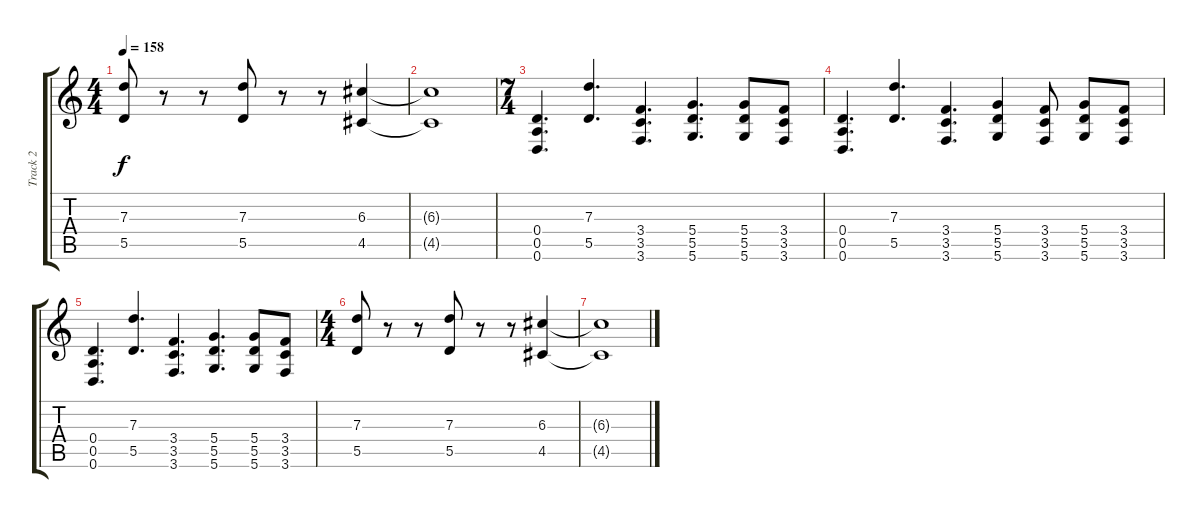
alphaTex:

\track ("Track 2" "Track 2") {instrument distortionguitar}
\staff {score tabs}
\tuning (E4 B3 G3 D3 A2 D2) {hide}
\ts (4 4)
\tempo 158
\clef g2
\ks c
(7.3 5.5).8{dy f} r.8 r.8 (7.3 5.5).8 r.8 r.8 (6.3 4.5).4 |
(6.3{t} 4.5{t}).1 |
\ts (7 4)
(0.4 0.5 0.6).4{d} (7.3 5.5).4{d} (3.4 3.5 3.6).4{d} (5.4 5.5 5.6).4{d} (5.4 5.5 5.6).8 (3.4 3.5 3.6).8 |
(0.4 0.5 0.6).4{d} (7.3 5.5).4{d} (3.4 3.5 3.6).4{d} (5.4 5.5 5.6).4 (3.4 3.5 3.6).8 (5.4 5.5 5.6).8 (3.4 3.5 3.6).8 |
(0.4 0.5 0.6).4{d} (7.3 5.5).4{d} (3.4 3.5 3.6).4{d} (5.4 5.5 5.6).4{d} (5.4 5.5 5.6).8 (3.4 3.5 3.6).8 |
\ts (4 4)
(7.3 5.5).8 r.8 r.8 (7.3 5.5).8 r.8 r.8 (6.3 4.5).4 |
(6.3{t} 4.5{t}).1
